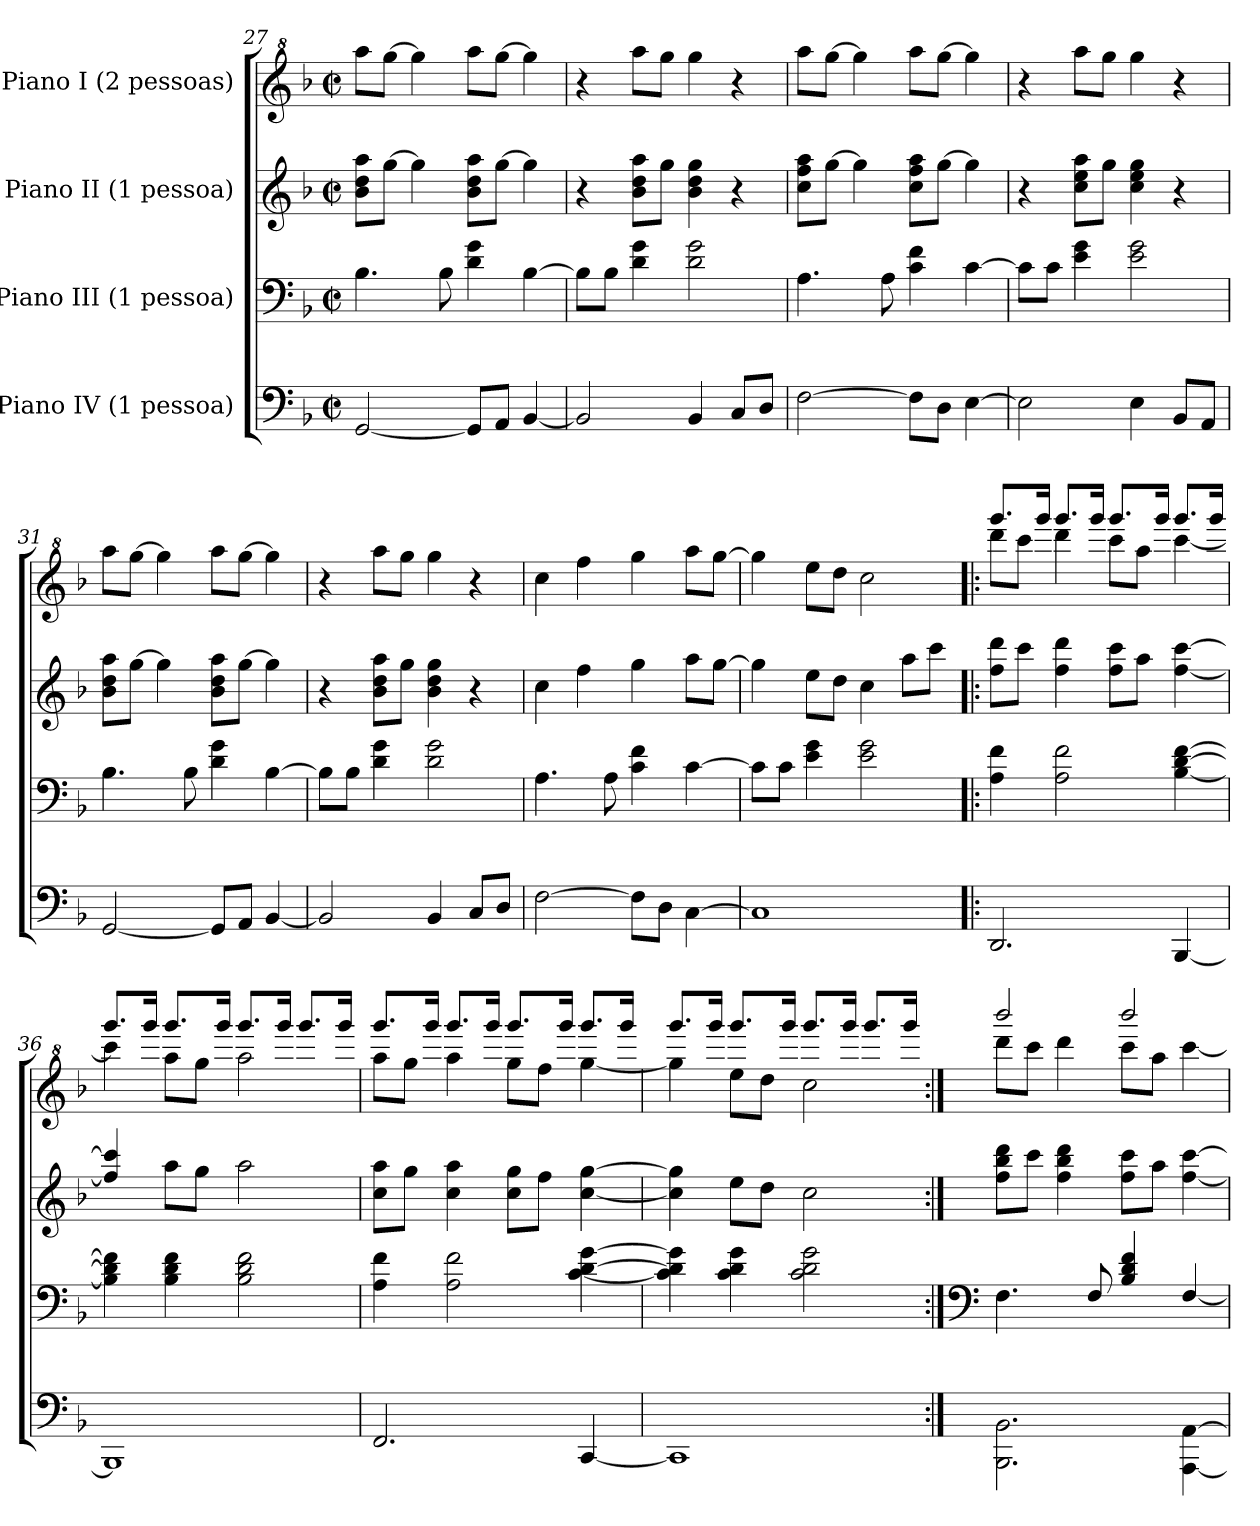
**kern	**kern	**kern	**kern
*part4	*part3	*part2	*part1
*staff4	*staff3	*staff2	*staff1
*I"Piano IV   (1 pessoa)	*I"Piano III   (1 pessoa)	*I"Piano II   (1 pessoa)	*I"Piano I    (2 pessoas)
!!LO:LB:g=z
*clefF4	*clefF4	*clefG2	*clefG^2
*k[b-]	*k[b-]	*k[b-]	*k[b-]
*F:	*F:	*F:	*F:
*M2/2	*M2/2	*M2/2	*M2/2
*met(c|)	*met(c|)	*met(c|)	*met(c|)
=27	=27	=27	=27
[2GG/	4.B-\	8b-\ 8dd\ 8aa\L	8aaa\L
.	.	[8gg\J	[8ggg\J
.	.	4gg\]	4ggg\]
.	8B-\	.	.
8GG/L]	4d\ 4g\	8b-\ 8dd\ 8aa\L	8aaa\L
8AA/J	.	[8gg\J	[8ggg\J
[4BB-/	[4B-\	4gg\]	4ggg\]
=28	=28	=28	=28
2BB-/]	8B-\L]	4r	4r
.	8B-\J	.	.
.	4d\ 4g\	8b-\ 8dd\ 8aa\L	8aaa\L
.	.	8gg\J	8ggg\J
4BB-/	2d\ 2g\	4b-\ 4dd\ 4gg\	4ggg\
8C/L	.	4r	4r
8D/J	.	.	.
=29	=29	=29	=29
[2F\	4.A\	8cc\ 8ff\ 8aa\L	8aaa\L
.	.	[8gg\J	[8ggg\J
.	.	4gg\]	4ggg\]
.	8A\	.	.
8F\L]	4c\ 4f\	8cc\ 8ff\ 8aa\L	8aaa\L
8D\J	.	[8gg\J	[8ggg\J
[4E\	[4c\	4gg\]	4ggg\]
=30	=30	=30	=30
2E\]	8c\L]	4r	4r
.	8c\J	.	.
.	4e\ 4g\	8cc\ 8ee\ 8aa\L	8aaa\L
.	.	8gg\J	8ggg\J
4E\	2e\ 2g\	4cc\ 4ee\ 4gg\	4ggg\
8BB-/L	.	4r	4r
8AA/J	.	.	.
!!LO:LB:g=z
=31	=31	=31	=31
[2GG/	4.B-\	8b-\ 8dd\ 8aa\L	8aaa\L
.	.	[8gg\J	[8ggg\J
.	.	4gg\]	4ggg\]
.	8B-\	.	.
8GG/L]	4d\ 4g\	8b-\ 8dd\ 8aa\L	8aaa\L
8AA/J	.	[8gg\J	[8ggg\J
[4BB-/	[4B-\	4gg\]	4ggg\]
=32	=32	=32	=32
2BB-/]	8B-\L]	4r	4r
.	8B-\J	.	.
.	4d\ 4g\	8b-\ 8dd\ 8aa\L	8aaa\L
.	.	8gg\J	8ggg\J
4BB-/	2d\ 2g\	4b-\ 4dd\ 4gg\	4ggg\
8C/L	.	4r	4r
8D/J	.	.	.
=33	=33	=33	=33
[2F\	4.A\	4cc\	4ccc\
.	.	4ff\	4fff\
.	8A\	.	.
8F\L]	4c\ 4f\	4gg\	4ggg\
8D\J	.	.	.
[4C\	[4c\	8aa\L	8aaa\L
.	.	[8gg\J	[8ggg\J
=34	=34	=34	=34
1C]	8c\L]	4gg\]	4ggg\]
.	8c\J	.	.
.	4e\ 4g\	8ee\L	8eee\L
.	.	8dd\J	8ddd\J
.	2e\ 2g\	4cc\	2ccc\
.	.	8aa\L	.
.	.	8ccc\J	.
!!LO:PB:g=z
=35!|:	=35!|:	=35!|:	=35!|:
*	*	*	*^
2.DD/	4A\ 4f\	8ff\ 8ddd\L	8.gggg/L	8dddd\L
.	.	8ccc\J	.	8cccc\J
.	.	.	16gggg/Jk	.
.	2A\ 2f\	4ff\ 4ddd\	8.gggg/L	4dddd\
.	.	.	16gggg/Jk	.
.	.	8ff\ 8ccc\L	8.gggg/L	8cccc\L
.	.	8aa\J	.	8aaa\J
.	.	.	16gggg/Jk	.
[4BBB-/	[4B-\ [4d\ [4f\	[4ff\ [4ccc\	8.gggg/L	[4cccc\
.	.	.	16gggg/Jk	.
=36	=36	=36	=36	=36
1BBB-]	4B-\] 4d\] 4f\]	4ff/] 4ccc/]	8.gggg/L	4cccc\]
.	.	.	16gggg/Jk	.
.	4B-\ 4d\ 4f\	8aa\L	8.gggg/L	8aaa\L
.	.	8gg\J	.	8ggg\J
.	.	.	16gggg/Jk	.
.	2B-\ 2d\ 2f\	2aa\	8.gggg/L	2aaa\
.	.	.	16gggg/Jk	.
.	.	.	8.gggg/L	.
.	.	.	16gggg/Jk	.
=37	=37	=37	=37	=37
2.FF/	4A\ 4f\	8cc\ 8aa\L	8.gggg/L	8aaa\L
.	.	8gg\J	.	8ggg\J
.	.	.	16gggg/Jk	.
.	2A\ 2f\	4cc\ 4aa\	8.gggg/L	4aaa\
.	.	.	16gggg/Jk	.
.	.	8cc\ 8gg\L	8.gggg/L	8ggg\L
.	.	8ff\J	.	8fff\J
.	.	.	16gggg/Jk	.
[4CC/	[4c\ [4d\ [4g\	[4cc\ [4gg\	8.gggg/L	[4ggg\
.	.	.	16gggg/Jk	.
!!LO:LB:g=z	!!
=38	=38	=38	=38	=38
1CC]	4c\] 4d\] 4g\]	4cc\] 4gg\]	8.gggg/L	4ggg\]
.	.	.	16gggg/Jk	.
.	4c\ 4d\ 4g\	8ee\L	8.gggg/L	8eee\L
.	.	8dd\J	.	8ddd\J
.	.	.	16gggg/Jk	.
.	2c\ 2d\ 2g\	2cc\	8.gggg/L	2ccc\
.	.	.	16gggg/Jk	.
.	.	.	8.gggg/L	.
.	.	.	16gggg/Jk	.
=39:|!	=39:|!	=39:|!	=39:|!	=39:|!
*	*clefF4	*	*	*
2.BBB-\ 2.BB-\	4.F\	8ff\ 8bb-\ 8ddd\L	2bbbb-/	8dddd\L
.	.	8ccc\J	.	8cccc\J
.	.	4ff\ 4bb-\ 4ddd\	.	4dddd\
.	8F/	.	.	.
.	4B-/ 4d/ 4f/	8ff\ 8ccc\L	2bbbb-/	8cccc\L
.	.	8aa\J	.	8aaa\J
[4AAA\ [4AA\	[4F/	[4ff\ [4ccc\	.	[4cccc\
*	*	*	*v	*v
=	=	=	=
*-	*-	*-	*-
